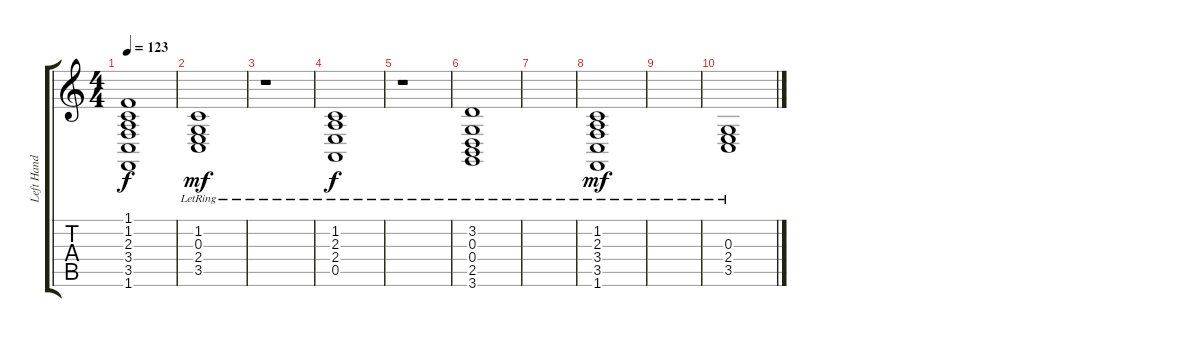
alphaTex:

\track ("Left Hand" "Left Hand") {instrument honkytonkpiano}
\staff {score tabs}
\tuning (E4 B3 G3 D3 A2 E2) {hide}
\ts (4 4)
\tempo 123
\clef g2
\ks c
(1.1{t} 1.2{t} 2.3{t} 3.4{t} 3.5{t} 1.6{t}).1{dy f} |
(1.2{lr} 0.3{lr} 2.4{lr} 3.5{lr}).1{dy mf} |
r.1 |
(1.2{lr} 2.3{lr} 2.4{lr} 0.5{lr}).1{dy f} |
r.1 |
(3.2{lr} 0.3{lr} 0.4{lr} 2.5{lr} 3.6{lr}).1 |
|
(1.2{lr} 2.3 3.4{lr} 3.5{lr} 1.6{lr}).1{dy mf} |
|
(0.3{lr} 2.4{lr} 3.5{lr}).1
